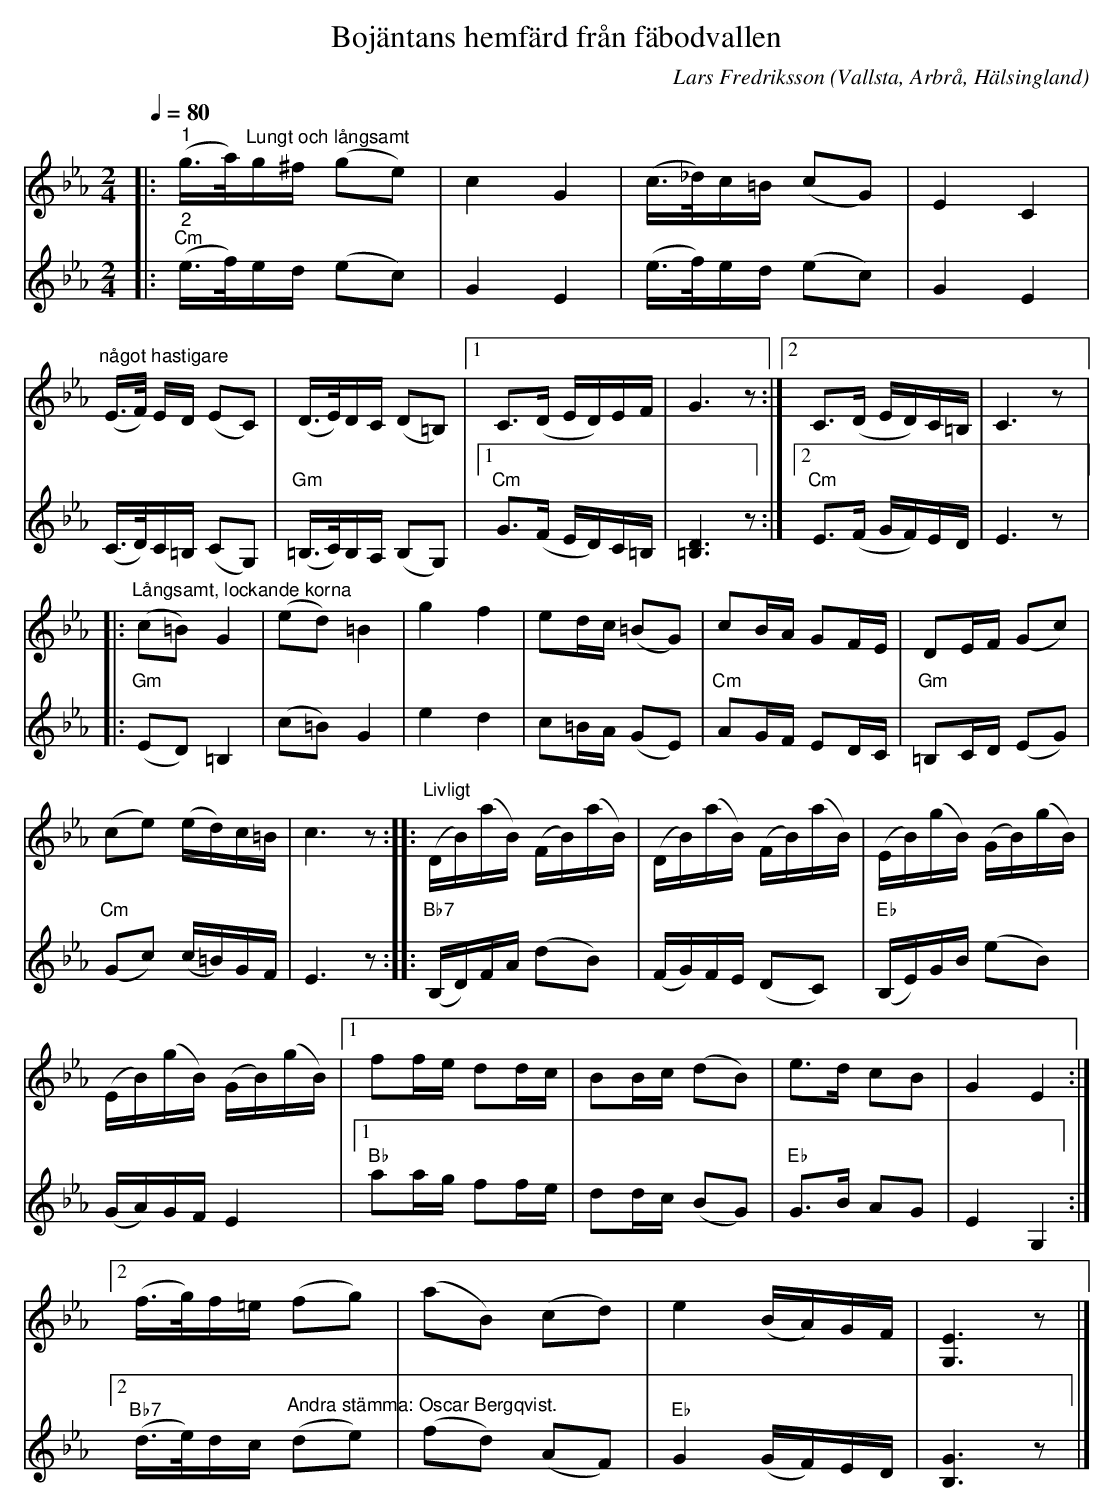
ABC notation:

X:1
T:Bojäntans hemfärd från fäbodvallen
C:Lars Fredriksson
O:Vallsta, Arbrå, Hälsingland
L:1/16
Q:1/4=80
M:2/4
K:Eb
V:1
|:"^1" (g>a)"^Lungt och långsamt"g^f (g2e2) | c4 G4 | (c>_d)c=B (c2G2) | E4 C4 |
"^något hastigare"(E>F) ED (E2C2) | (D>E)DC (D2=B,2) |1 C2>(D2 ED)EF | G6 z2 :|2 C2>(D2 ED)C=B, | C6 z2 |:
"^Långsamt, lockande korna" (c2=B2) G4 | (e2d2) =B4 | g4 f4 | e2dc (=B2G2) | c2BA G2FE | D2EF (G2c2) |
(c2e2) (ed)c=B | c6 z2 ::"^Livligt" (DB)(aB) (FB)(aB) | (DB)(aB) (FB)(aB) | (EB)(gB) (GB)(gB) |
(EB)(gB) (GB)(gB) |1 f2fe d2dc | B2Bc (d2B2) | e2>d2 c2B2 | G4 E4 :|2
(f>g)f=e (f2g2) | (a2B2) (c2d2) | e4 (BA)GF | [G,E]6 z2 |]
V:2
|:"^2""Cm" (e>f)ed (e2c2) | G4 E4 | (e>f)ed (e2c2) | G4 E4 | (C>D)C=B, (C2G,2) |
"Gm" (=B,>C)B,A, (B,2G,2) |1"Cm" G2>(F2 ED)C=B, | [=B,D]6 z2 :|2"Cm" E2>(F2 GF)ED | E6 z2 |:
"Gm" (E2D2) =B,4 | (c2=B2) G4 | e4 d4 | c2=BA (G2E2) |
"Cm" A2GF E2DC |"Gm" =B,2CD (E2G2) | "Cm" (G2c2) (c=B)GF | E6 z2 ::
"Bb7" (B,D)FA (d2B2) | (FG)FE (D2C2) |"Eb" (B,E)GB (e2B2) | (GA)GF E4 |1 "Bb" a2ag f2fe | d2dc (B2G2) |"Eb" G2>B2 A2G2 | E4 G,4 :|2 "Bb7" (d>e)dc"^Andra stämma: Oscar Bergqvist." (d2e2) | (f2d2) (A2F2) |"Eb" G4 (GF)ED |
[B,G]6 z2 |]
